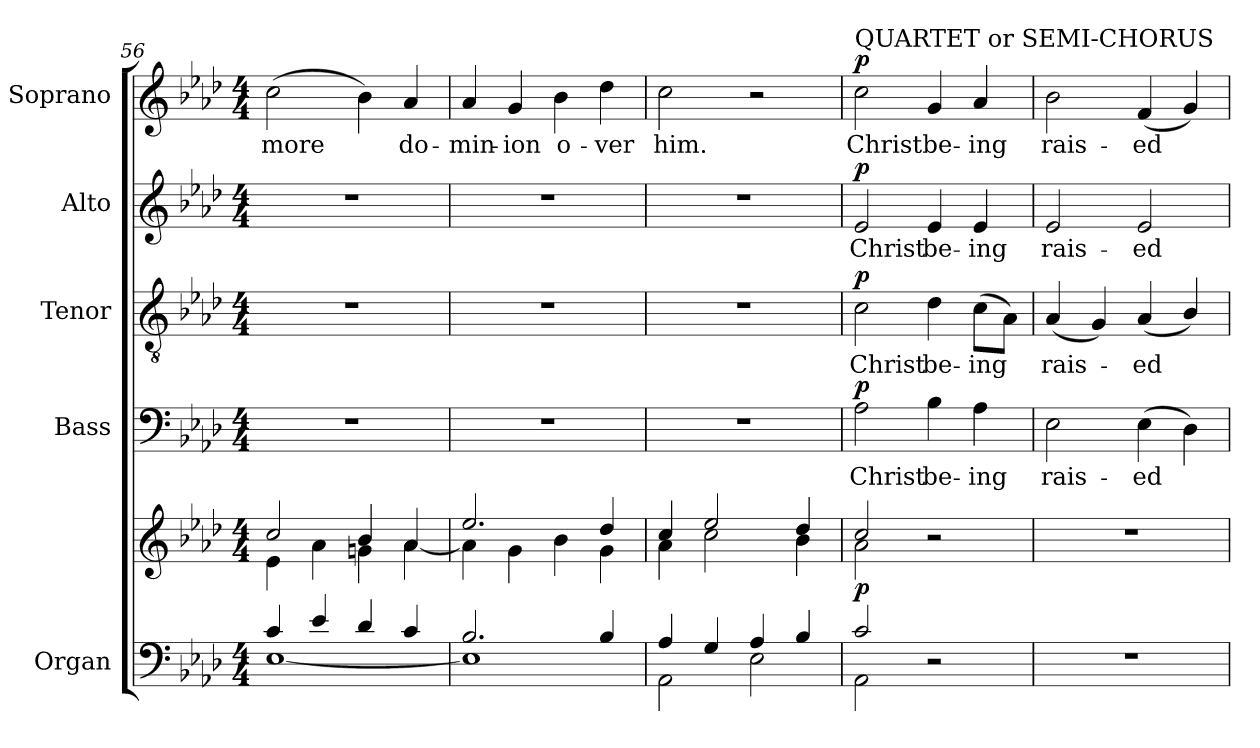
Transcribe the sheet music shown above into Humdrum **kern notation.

**kern	**kern	**dynam	**kern	**text	**dynam	**kern	**text	**dynam	**kern	**text	**dynam	**kern	**text	**dynam
*part5	*part5	*part5	*part4	*part4	*part4	*part3	*part3	*part3	*part2	*part2	*part2	*part1	*part1	*part1
*staff6	*staff5	*staff5/6	*staff4	*staff4	*staff4	*staff3	*staff3	*staff3	*staff2	*staff2	*staff2	*staff1	*staff1	*staff1
*I"Organ	*	*	*I"Bass	*	*	*I"Tenor	*	*	*I"Alto	*	*	*I"Soprano	*	*
*I'Org.	*	*	*I'B.	*	*	*I'T.	*	*	*I'A.	*	*	*I'S.	*	*
*clefF4	*clefG2	*	*clefF4	*	*	*clefGv2	*	*	*clefG2	*	*	*clefG2	*	*
*	*	*	*	*	*	*ITrd7c12	*	*	*	*	*	*	*	*
*k[b-e-a-d-]	*k[b-e-a-d-]	*	*k[b-e-a-d-]	*	*	*k[b-e-a-d-]	*	*	*k[b-e-a-d-]	*	*	*k[b-e-a-d-]	*	*
*A-:	*A-:	*	*A-:	*	*	*A-:	*	*	*A-:	*	*	*A-:	*	*
*M4/4	*M4/4	*	*M4/4	*	*	*M4/4	*	*	*M4/4	*	*	*M4/4	*	*
=56	=56	=56	=56	=56	=56	=56	=56	=56	=56	=56	=56	=56	=56	=56
*^	*^	*	*	*	*	*	*	*	*	*	*	*	*	*
!	!	!	!	!	!	!	!	!	!	!	!	!	!	!	!LO:LY:b:color=#000000	!
4ci/	[<1E-i	2cci/	4e-i\	.	1r	.	.	1r	.	.	1r	.	.	(2cci\	more	.
4e-i/	.	.	4a-i\	.	.	.	.	.	.	.	.	.	.	.	.	.
4d-i/	.	4b-i/	4gni\	.	.	.	.	.	.	.	.	.	.	4b-i\)	.	.
!	!	!	!	!	!	!	!	!	!	!	!	!	!	!	!LO:LY:b:color=#000000	!
4ci/	.	4a-i/	[<4a-i\	.	.	.	.	.	.	.	.	.	.	4a-i/	do-	.
=57	=57	=57	=57	=57	=57	=57	=57	=57	=57	=57	=57	=57	=57	=57	=57	=57
!	!	!	!	!	!	!	!	!	!	!	!	!	!	!	!LO:LY:b:color=#000000	!
2.B-i/	1E-i]	2.ee-i/	4a-i\]	.	1r	.	.	1r	.	.	1r	.	.	4a-i/	-min-	.
!	!	!	!	!	!	!	!	!	!	!	!	!	!	!	!LO:LY:b:color=#000000	!
.	.	.	4gi\	.	.	.	.	.	.	.	.	.	.	4gi/	-ion	.
!	!	!	!	!	!	!	!	!	!	!	!	!	!	!	!LO:LY:b:color=#000000	!
.	.	.	4b-i\	.	.	.	.	.	.	.	.	.	.	4b-i\	o-	.
!	!	!	!	!	!	!	!	!	!	!	!	!	!	!	!LO:LY:b:color=#000000	!
4B-i/	.	4dd-i/	4gi\	.	.	.	.	.	.	.	.	.	.	4dd-i\	-ver	.
=58	=58	=58	=58	=58	=58	=58	=58	=58	=58	=58	=58	=58	=58	=58	=58	=58
!	!	!	!	!	!	!	!	!	!	!	!	!	!	!	!LO:LY:b:color=#000000	!
4A-i/	2AA-i\	4cci/	4a-i\	.	1r	.	.	1r	.	.	1r	.	.	2cci\	him.	.
4Gi/	.	2ee-i/	2cci\	.	.	.	.	.	.	.	.	.	.	.	.	.
4A-i/	2E-i\	.	.	.	.	.	.	.	.	.	.	.	.	2r	.	.
4B-i/	.	4dd-i/	4b-i\	.	.	.	.	.	.	.	.	.	.	.	.	.
!!LO:LB:g=z
=59	=59	=59	=59	=59	=59	=59	=59	=59	=59	=59	=59	=59	=59	=59	=59	=59
!	!	!	!	!	!	!LO:LY:b:color=#000000	!	!	!	!	!	!	!	!	!	!
!	!	!	!	!	!	!	!	!	!LO:LY:b:color=#000000	!	!	!	!	!	!	!
!	!	!	!	!	!	!	!	!	!	!	!	!LO:LY:b:color=#000000	!	!	!	!
!	!	!	!	!	!	!	!	!	!	!	!	!	!	!LO:TX:a:t=QUARTET or SEMI-CHORUS	!	!
!	!	!	!	!	!	!	!	!	!	!	!	!	!	!	!LO:LY:b:color=#000000	!
2ci/	2AA-i\	2cci/	2a-i\	p	2A-i\	Christ	p	2Ci\	Christ	p	2e-i/	Christ	p	2cci\	Christ	p
!	!	!	!	!	!	!LO:LY:b:color=#000000	!	!	!	!	!	!	!	!	!	!
!	!	!	!	!	!	!	!	!	!LO:LY:b:color=#000000	!	!	!	!	!	!	!
!	!	!	!	!	!	!	!	!	!	!	!	!LO:LY:b:color=#000000	!	!	!	!
!	!	!	!	!	!	!	!	!	!	!	!	!	!	!	!LO:LY:b:color=#000000	!
2r	2ryy	2r	2ryy	.	4B-i\	be-	.	4D-i\	be-	.	4e-i/	be-	.	4gi/	be-	.
!	!	!	!	!	!	!LO:LY:b:color=#000000	!	!	!	!	!	!	!	!	!	!
!	!	!	!	!	!	!	!	!	!LO:LY:b:color=#000000	!	!	!	!	!	!	!
!	!	!	!	!	!	!	!	!	!	!	!	!LO:LY:b:color=#000000	!	!	!	!
!	!	!	!	!	!	!	!	!	!	!	!	!	!	!	!LO:LY:b:color=#000000	!
.	.	.	.	.	4A-i\	-ing	.	(8Ci\L	-ing	.	4e-i/	-ing	.	4a-i/	-ing	.
.	.	.	.	.	.	.	.	8AA-i\J)	.	.	.	.	.	.	.	.
*v	*v	*	*	*	*	*	*	*	*	*	*	*	*	*	*	*
*	*v	*v	*	*	*	*	*	*	*	*	*	*	*	*	*
=60	=60	=60	=60	=60	=60	=60	=60	=60	=60	=60	=60	=60	=60	=60
!	!	!	!	!LO:LY:b:color=#000000	!	!	!	!	!	!	!	!	!	!
!	!	!	!	!	!	!	!LO:LY:b:color=#000000	!	!	!	!	!	!	!
!	!	!	!	!	!	!	!	!	!	!LO:LY:b:color=#000000	!	!	!	!
!	!	!	!	!	!	!	!	!	!	!	!	!	!LO:LY:b:color=#000000	!
1r	1r	.	2E-i\	rais-	.	(4AA-i/	rais-	.	2e-i/	rais-	.	2b-i\	rais-	.
.	.	.	.	.	.	4GGi/)	.	.	.	.	.	.	.	.
!	!	!	!	!LO:LY:b:color=#000000	!	!	!	!	!	!	!	!	!	!
!	!	!	!	!	!	!	!LO:LY:b:color=#000000	!	!	!	!	!	!	!
!	!	!	!	!	!	!	!	!	!	!LO:LY:b:color=#000000	!	!	!	!
!	!	!	!	!	!	!	!	!	!	!	!	!	!LO:LY:b:color=#000000	!
.	.	.	(4E-i\	-ed	.	(4AA-i/	-ed	.	2e-i/	-ed	.	(4fi/	-ed	.
.	.	.	4D-i\)	.	.	4BB-i/)	.	.	.	.	.	4gi/)	.	.
=	=	=	=	=	=	=	=	=	=	=	=	=	=	=
*-	*-	*-	*-	*-	*-	*-	*-	*-	*-	*-	*-	*-	*-	*-
